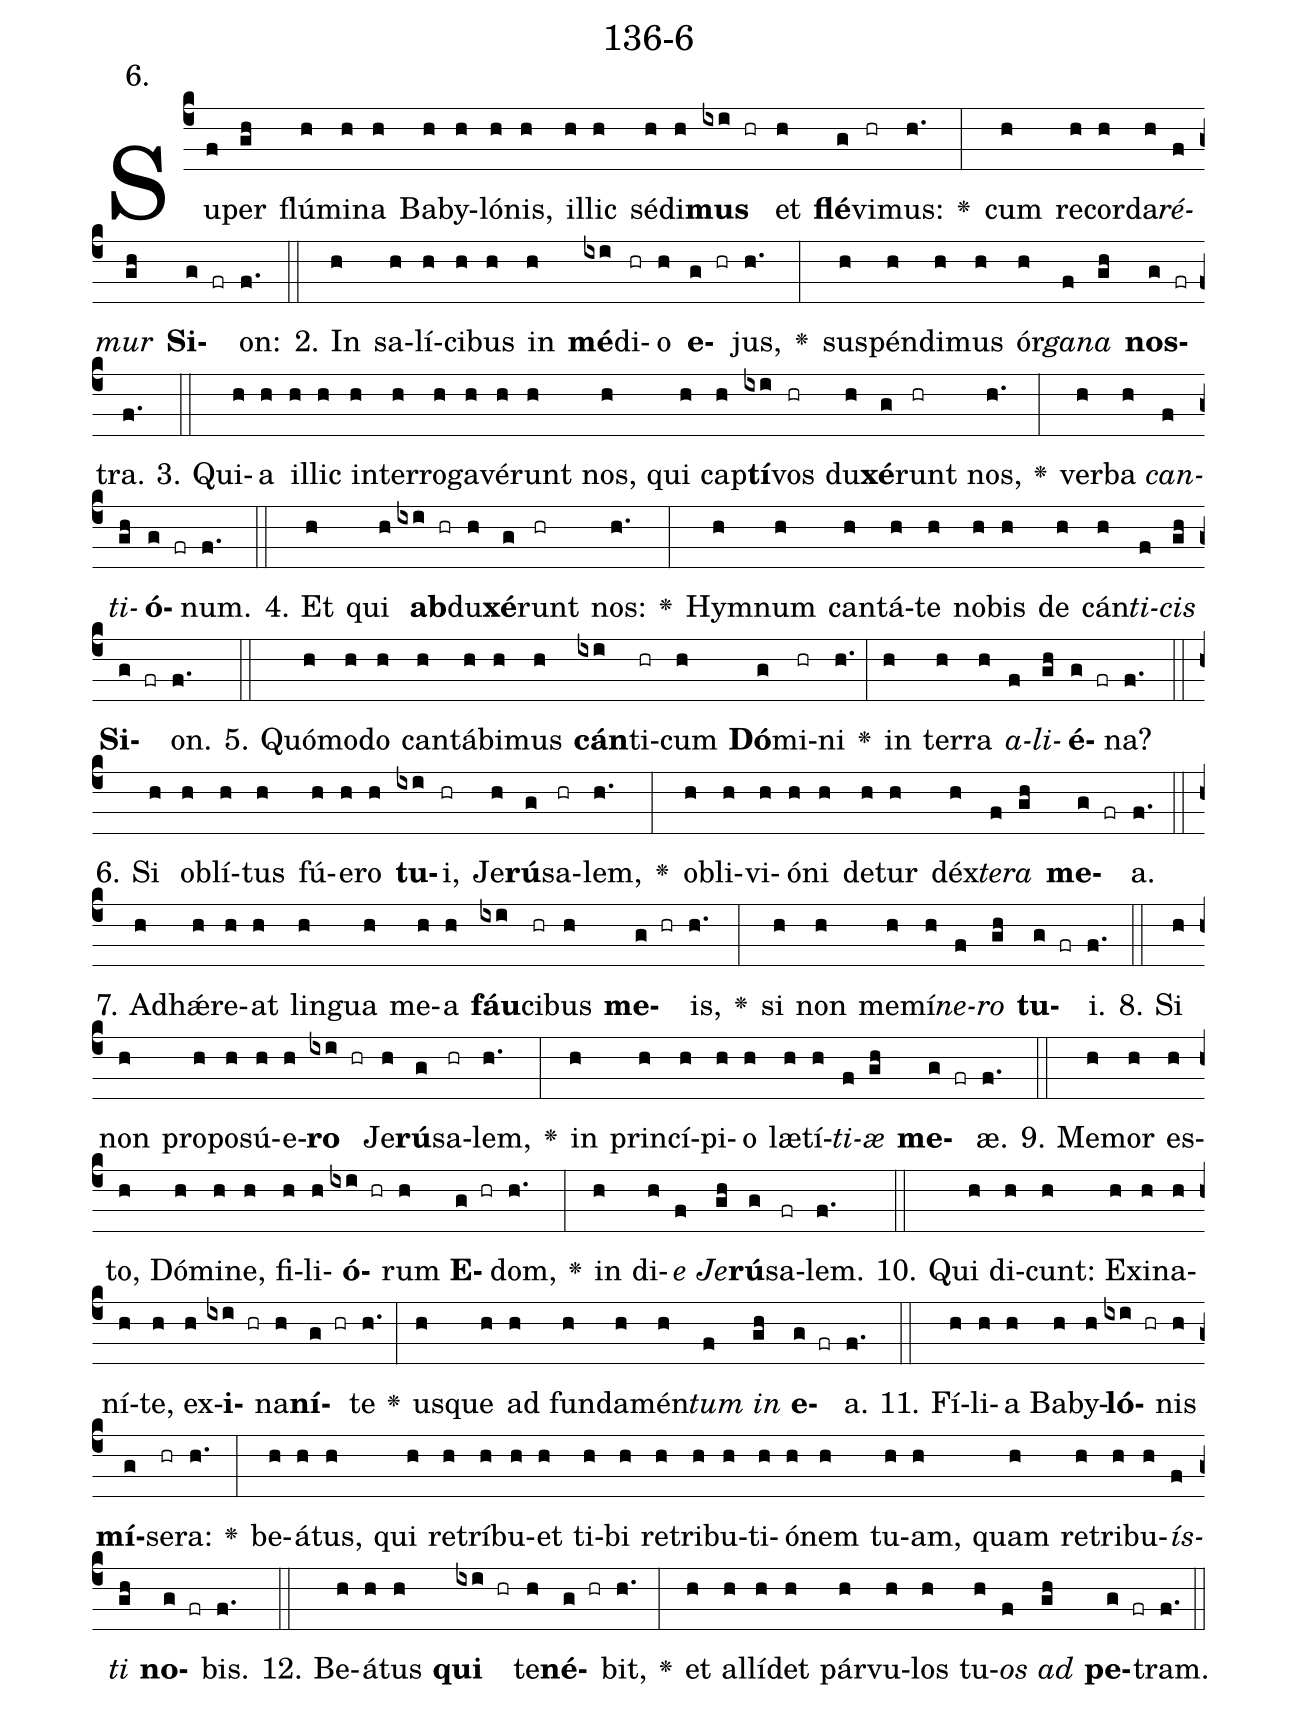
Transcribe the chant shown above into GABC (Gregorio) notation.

name: 136-6;
annotation: 6.;
%%
(c4)Su(f)per(gh) flú(h)mi(h)na(h) Ba(h)by(h)ló(h)nis,(h) il(h)lic(h) sé(h)di(h)<b>mus</b>(ixi hr) et(h) <b>flé</b>(g)vi(hr)mus:(h.) <v>\greheightstar</v>(:) cum(h) re(h)cor(h)da(h)<i>ré</i>(f)<i>mur</i>(gh) <b>Si</b>(g fr)on:(f.) (::)
2. In(h) sa(h)lí(h)ci(h)bus(h) in(h) <b>mé</b>(ixi)di(hr)o(h) <b>e</b>(g hr)jus,(h.) <v>\greheightstar</v>(:) sus(h)pén(h)di(h)mus(h) ór(h)<i>ga</i>(f)<i>na</i>(gh) <b>nos</b>(g fr)tra.(f.) (::)
3. Qui(h)a(h) il(h)lic(h) in(h)ter(h)ro(h)ga(h)vé(h)runt(h) nos,(h) qui(h) cap(h)<b>tí</b>(ixi)vos(hr) du(h)<b>xé</b>(g)runt(hr) nos,(h.) <v>\greheightstar</v>(:) ver(h)ba(h) <i>can</i>(f)<i>ti</i>(gh)<b>ó</b>(g fr)num.(f.) (::)
4. Et(h) qui(h) <b>ab</b>(ixi hr)du(h)<b>xé</b>(g)runt(hr) nos:(h.) <v>\greheightstar</v>(:) Hym(h)num(h) can(h)tá(h)te(h) no(h)bis(h) de(h) cán(h)<i>ti</i>(f)<i>cis</i>(gh) <b>Si</b>(g fr)on.(f.) (::)
5. Quó(h)mo(h)do(h) can(h)tá(h)bi(h)mus(h) <b>cán</b>(ixi)ti(hr)cum(h) <b>Dó</b>(g)mi(hr)ni(h.) <v>\greheightstar</v>(:) in(h) ter(h)ra(h) <i>a</i>(f)<i>li</i>(gh)<b>é</b>(g fr)na?(f.) (::)
6. Si(h) ob(h)lí(h)tus(h) fú(h)e(h)ro(h) <b>tu</b>(ixi)i,(hr) Je(h)<b>rú</b>(g)sa(hr)lem,(h.) <v>\greheightstar</v>(:) ob(h)li(h)vi(h)ó(h)ni(h) de(h)tur(h) déx(h)<i>te</i>(f)<i>ra</i>(gh) <b>me</b>(g fr)a.(f.) (::)
7. Ad(h)hǽ(h)re(h)at(h) lin(h)gua(h) me(h)a(h) <b>fáu</b>(ixi)ci(hr)bus(h) <b>me</b>(g hr)is,(h.) <v>\greheightstar</v>(:) si(h) non(h) me(h)mí(h)<i>ne</i>(f)<i>ro</i>(gh) <b>tu</b>(g fr)i.(f.) (::)
8. Si(h) non(h) pro(h)po(h)sú(h)e(h)<b>ro</b>(ixi hr) Je(h)<b>rú</b>(g)sa(hr)lem,(h.) <v>\greheightstar</v>(:) in(h) prin(h)cí(h)pi(h)o(h) læ(h)tí(h)<i>ti</i>(f)<i>æ</i>(gh) <b>me</b>(g fr)æ.(f.) (::)
9. Me(h)mor(h) es(h)to,(h) Dó(h)mi(h)ne,(h) fi(h)li(h)<b>ó</b>(ixi hr)rum(h) <b>E</b>(g hr)dom,(h.) <v>\greheightstar</v>(:) in(h) di(h)<i>e</i>(f) <i>Je</i>(gh)<b>rú</b>(g)sa(fr)lem.(f.) (::)
10. Qui(h) di(h)cunt:(h) Ex(h)i(h)na(h)ní(h)te,(h) ex(h)<b>i</b>(ixi hr)na(h)<b>ní</b>(g hr)te(h.) <v>\greheightstar</v>(:) us(h)que(h) ad(h) fun(h)da(h)mén(h)<i>tum</i>(f) <i>in</i>(gh) <b>e</b>(g fr)a.(f.) (::)
11. Fí(h)li(h)a(h) Ba(h)by(h)<b>ló</b>(ixi hr)nis(h) <b>mí</b>(g)se(hr)ra:(h.) <v>\greheightstar</v>(:) be(h)á(h)tus,(h) qui(h) re(h)trí(h)bu(h)et(h) ti(h)bi(h) re(h)tri(h)bu(h)ti(h)ó(h)nem(h) tu(h)am,(h) quam(h) re(h)tri(h)bu(h)<i>ís</i>(f)<i>ti</i>(gh) <b>no</b>(g fr)bis.(f.) (::)
12. Be(h)á(h)tus(h) <b>qui</b>(ixi hr) te(h)<b>né</b>(g hr)bit,(h.) <v>\greheightstar</v>(:) et(h) al(h)lí(h)det(h) pár(h)vu(h)los(h) tu(h)<i>os</i>(f) <i>ad</i>(gh) <b>pe</b>(g fr)tram.(f.) (::)
